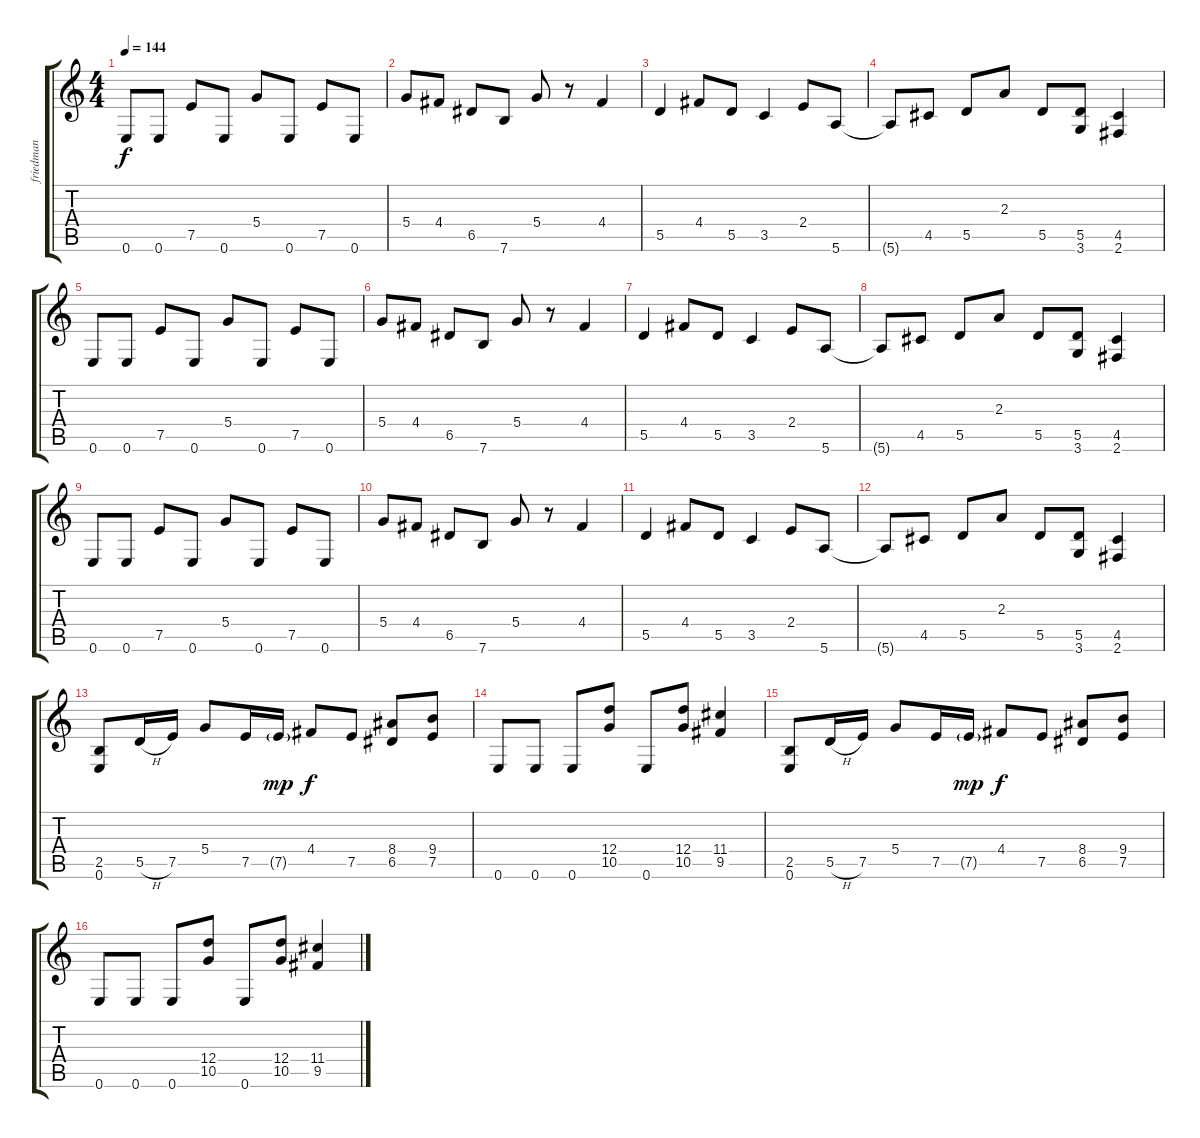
\track ("friedman" "friedman") {instrument distortionguitar}
\staff {score tabs}
\tuning (E4 B3 G3 D3 A2 E2) {hide}
\ts (4 4)
\tempo 144
\clef g2
\ks c
0.6.8{dy f} 0.6.8 7.5.8 0.6.8 5.4.8 0.6.8 7.5.8 0.6.8 |
5.4.8 4.4.8 6.5.8 7.6.8 5.4.8 r.8 4.4.4 |
5.5.4 4.4.8 5.5.8 3.5.4 2.4.8 5.6.8 |
5.6{t}.8 4.5.8 5.5.8 2.3.8 5.5.8 (5.5 3.6).8 (4.5 2.6).4 |
0.6.8 0.6.8 7.5.8 0.6.8 5.4.8 0.6.8 7.5.8 0.6.8 |
5.4.8 4.4.8 6.5.8 7.6.8 5.4.8 r.8 4.4.4 |
5.5.4 4.4.8 5.5.8 3.5.4 2.4.8 5.6.8 |
5.6{t}.8 4.5.8 5.5.8 2.3.8 5.5.8 (5.5 3.6).8 (4.5 2.6).4 |
0.6.8 0.6.8 7.5.8 0.6.8 5.4.8 0.6.8 7.5.8 0.6.8 |
5.4.8 4.4.8 6.5.8 7.6.8 5.4.8 r.8 4.4.4 |
5.5.4 4.4.8 5.5.8 3.5.4 2.4.8 5.6.8 |
5.6{t}.8 4.5.8 5.5.8 2.3.8 5.5.8 (5.5 3.6).8 (4.5 2.6).4 |
(2.5 0.6).8 5.5{h}.16 7.5.16 5.4.8 7.5.16 7.5{g}.16{dy mp} 4.4.8{dy f} 7.5.8 (8.4 6.5).8 (9.4 7.5).8 |
0.6.8 0.6.8 0.6.8 (12.4 10.5).8 0.6.8 (12.4 10.5).8 (11.4 9.5).4 |
(2.5 0.6).8 5.5{h}.16 7.5.16 5.4.8 7.5.16 7.5{g}.16{dy mp} 4.4.8{dy f} 7.5.8 (8.4 6.5).8 (9.4 7.5).8 |
0.6.8 0.6.8 0.6.8 (12.4 10.5).8 0.6.8 (12.4 10.5).8 (11.4 9.5).4
